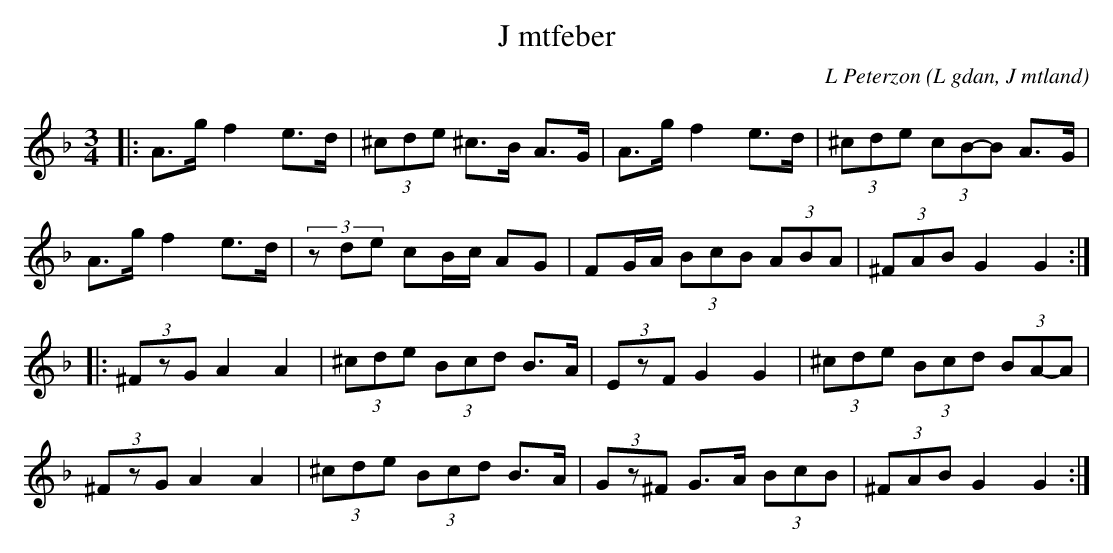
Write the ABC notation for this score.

X:1
T:J mtfeber
C: L Peterzon
O:L gdan, J mtland
M:3/4
L:1/8
K:Dm
|: A>g f2 e>d|(3^cde ^c>B A>G|A>g f2 e>d|(3^cde (3cB-B A>G|
A>g f2 e>d|(3zde cB/c/ AG|FG/A/ (3BcB (3ABA|(3^FAB G2 G2:|
|:(3^FzG A2 A2|(3^cde (3Bcd B>A|(3EzF G2 G2|(3^cde (3Bcd (3BA-A|
(3^FzG A2 A2|(3^cde (3Bcd B>A| (3Gz^F G>A (3BcB|(3^FAB G2 G2:|
